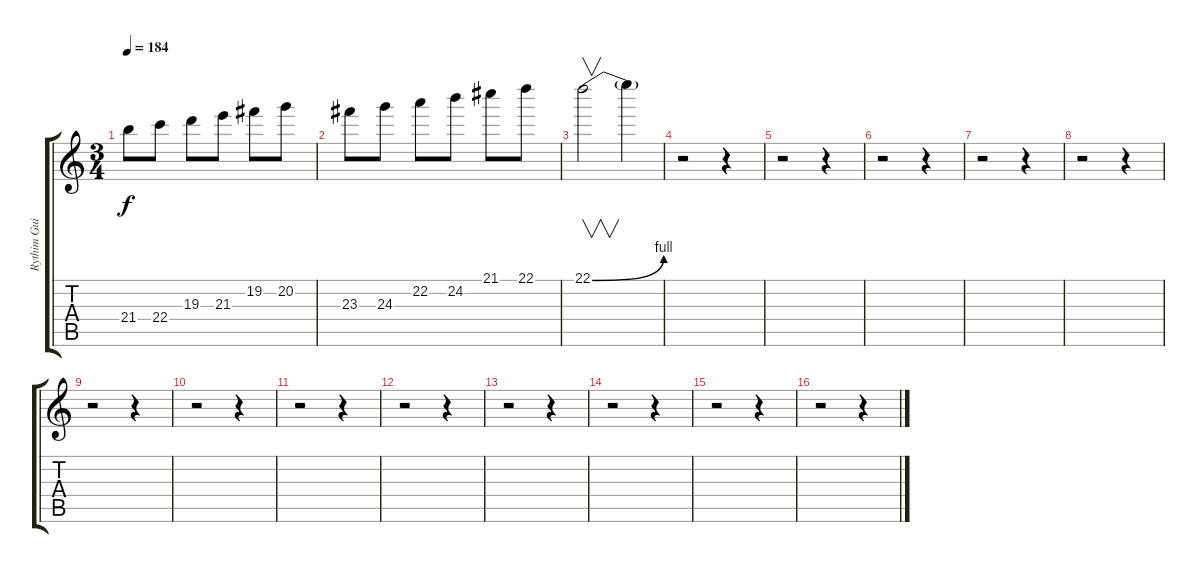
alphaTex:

\track ("Rythim Guitar" "Rythim Gui") {instrument distortionguitar}
\staff {score tabs}
\tuning (E4 B3 G3 D3 A2 E2) {hide}
\ts (3 4)
\tempo 184
\clef g2
\ks c
21.4.8{dy f volume 12} 22.4.8 19.3.8 21.3.8 19.2.8 20.2.8 |
23.3.8 24.3.8 22.2.8 24.2.8 21.1.8 22.1.8 |
22.1{be (bend 0 0 60 4)}.2{v} 22.1{t}.4 |
r.2 r.4 |
r.2 r.4 |
r.2 r.4 |
r.2 r.4 |
r.2 r.4 |
r.2 r.4 |
r.2 r.4 |
r.2 r.4 |
r.2 r.4 |
r.2 r.4 |
r.2 r.4 |
r.2 r.4 |
r.2 r.4
